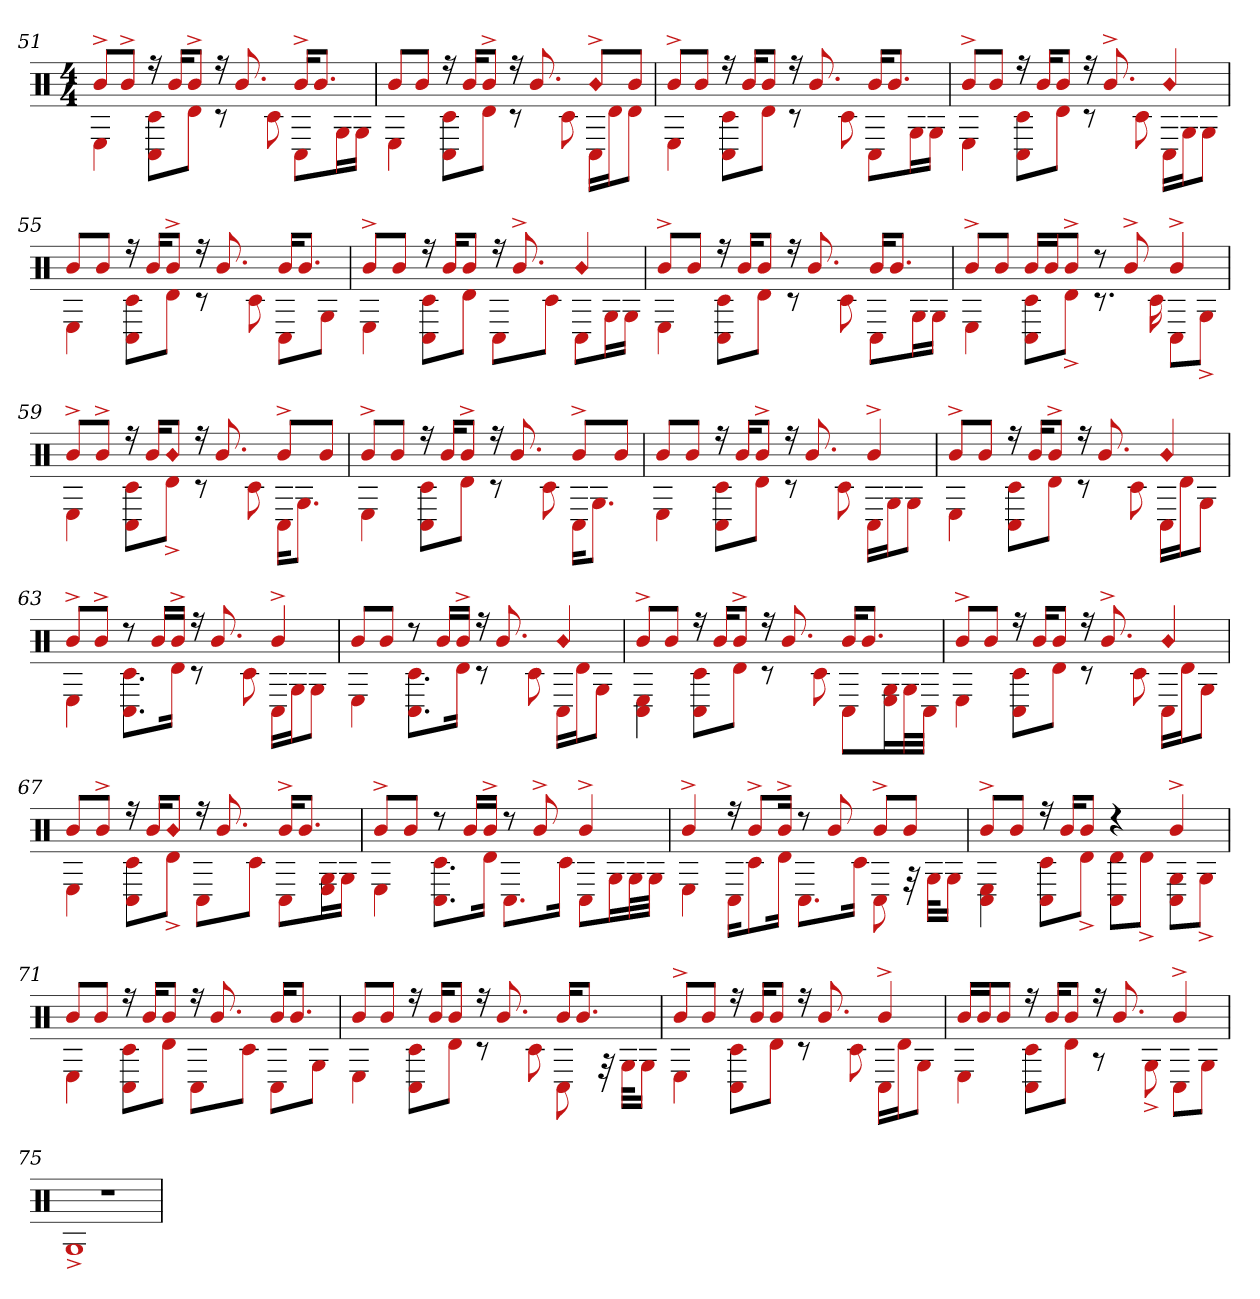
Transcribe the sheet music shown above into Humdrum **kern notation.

**kern
*part1
*staff1
*clefX
*k[]
*M4/4
=51
*^
8b^L	4E
8b^J	.
16r	8C# 8c#L
16bKL	.
8b^J	8dJ
16r	8r
8.b	.
.	8c#
16b^KL	8C#L
8.bJ	.
.	16GL
.	16GJJ
=52	=52
8bL	4E
8bJ	.
16r	8C# 8c#L
16bKL	.
8b^J	8dJ
16r	8r
8.b	.
.	8c#
!LO:N:head=diamond	!
8b^L	16C#LL
.	16dJ
8bJ	8dJ
=53	=53
8b^L	4E
8bJ	.
16r	8c# 8C#L
16bKL	.
8bJ	8dJ
16r	8r
8.b	.
.	8c#
16bKL	8C#L
8.bJ	.
.	16GL
.	16GJJ
=54	=54
8b^L	4E
8bJ	.
16r	8c# 8C#L
16bKL	.
8bJ	8dJ
16r	8r
8.b^	.
.	8c#
!LO:N:head=diamond	!
4b	16C#LL
.	16GJ
.	8GJ
=55	=55
8bL	4E
8bJ	.
16r	8C# 8c#L
16bKL	.
8b^J	8dJ
16r	8r
8.b	.
.	8c#
16bKL	8C#L
8.bJ	.
.	8GJ
=56	=56
8b^L	4E
8bJ	.
16r	8c# 8C#L
16bKL	.
8bJ	8dJ
16r	8C#L
8.b^	.
.	8c#J
!LO:N:head=diamond	!
4b	8C#L
.	16GL
.	16GJJ
=57	=57
8b^L	4E
8bJ	.
16r	8C# 8c#L
16bKL	.
8bJ	8dJ
16r	8r
8.b	.
.	8c#
16bKL	8C#L
8.bJ	.
.	16GL
.	16GJJ
=58	=58
8b^L	4E
8bJ	.
16bLL	8C# 8c#L
16bJ	.
8b^J	8d^J
8r	8.r
8b^	.
.	16c#
4b^	8C#L
.	8G^J
=59	=59
8b^L	4E
8b^J	.
16r	8c# 8C#L
16bKL	.
!LO:N:head=diamond	!
8bJ	8d^J
16r	8r
8.b	.
.	8c#
8b^L	16C#KL
.	8.GJ
8bJ	.
=60	=60
8b^L	4E
8bJ	.
16r	8c# 8C#L
16bKL	.
8b^J	8dJ
16r	8r
8.b	.
.	8c#
8b^L	16C#KL
.	8.GJ
8bJ	.
=61	=61
8bL	4E
8bJ	.
16r	8c# 8C#L
16bKL	.
8b^J	8dJ
16r	8r
8.b	.
.	8c#
4b^	16C#LL
.	16GJ
.	8GJ
=62	=62
8b^L	4E
8bJ	.
16r	8C# 8c#L
16bKL	.
8b^J	8dJ
16r	8r
8.b	.
.	8c#
!LO:N:head=diamond	!
4b	16C#LL
.	16dJ
.	8GJ
=63	=63
8b^L	4E
8b^J	.
8r	8.C# 8.c#L
16bLL	.
16b^JJ	16dJk
16r	8r
8.b	.
.	8c#
4b^	16C#LL
.	16GJ
.	8GJ
=64	=64
8bL	4E
8bJ	.
8r	8.C# 8.c#L
16bLL	.
16b^JJ	16dJk
16r	8r
8.b	.
.	8c#
!LO:N:head=diamond	!
4b	16C#LL
.	16dJ
.	8GJ
=65	=65
8b^L	4C# 4E
8bJ	.
16r	8C# 8c#L
16bKL	.
8b^J	8dJ
16r	8r
8.b	.
.	8c#
16bKL	8C#L
8.bJ	.
.	16G 16EL
.	32GL
.	32C#JJJ
=66	=66
8b^L	4E
8bJ	.
16r	8C# 8c#L
16bKL	.
8bJ	8dJ
16r	8r
8.b^	.
.	8c#
!LO:N:head=diamond	!
4b	16C#LL
.	16dJ
.	8GJ
=67	=67
8bL	4E
8b^J	.
16r	8C# 8c#L
16bKL	.
!LO:N:head=diamond	!
8bJ	8d^J
16r	8C#L
8.b	.
.	8c#J
16b^KL	8C#L
8.bJ	.
.	16G 16EL
.	16GJJ
=68	=68
8b^L	4E
8bJ	.
8r	8.C# 8.c#L
16bLL	.
16b^JJ	16dJk
8r	8.C#L
8b^	.
.	16c#Jk
4b^	8C#L
.	16GL
.	32GL
.	32GJJJ
=69	=69
4b^	4E
16r	16C#KL
8b^L	8c#
16b^Jk	16dJk
8r	8.C#L
8b	.
.	16c#Jk
8b^L	8C#
8bJ	32r
.	32GKLL
.	16GJJ
=70	=70
8b^L	4C# 4E
8bJ	.
16r	8c# 8C#L
16bKL	.
8bJ	8d^J
4r	8C# 8dL
.	8d^J
4b^	8C# 8GL
.	8G^J
=71	=71
8bL	4E
8bJ	.
16r	8C# 8c#L
16bKL	.
8bJ	8dJ
16r	8C#L
8.b	.
.	8c#J
16bKL	8C#L
8.bJ	.
.	8GJ
=72	=72
8bL	4E
8bJ	.
16r	8C# 8c#L
16bKL	.
8bJ	8dJ
16r	8r
8.b	.
.	8c#
16bKL	8C#
8.bJ	.
.	32r
.	32GKLL
.	16GJJ
=73	=73
8b^L	4E
8bJ	.
16r	8c# 8C#L
16bKL	.
8bJ	8dJ
16r	8r
8.b	.
.	8c#
4b^	16C#LL
.	16dJ
.	8GJ
=74	=74
16bLL	4E
16bJ	.
8bJ	.
16r	8c# 8C#L
16bKL	.
8bJ	8dJ
16r	8r
8.b	.
.	8G^
4b^	8C#L
.	8GJ
=75	=75
1r	1G^
*v	*v
=
*-
